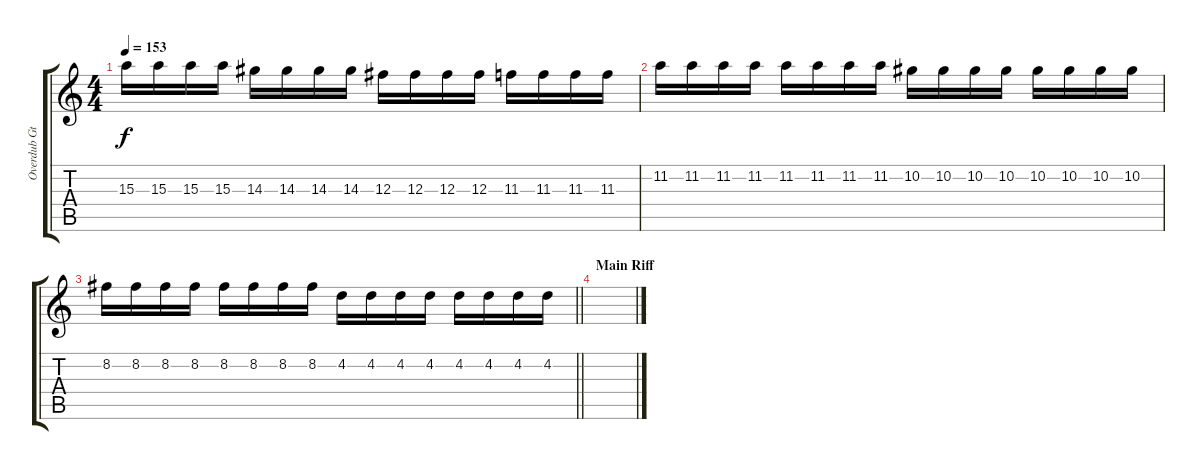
\track ("Overdub Gtr" "Overdub Gt") {instrument distortionguitar}
\staff {score tabs}
\tuning (Eb4 Bb3 Gb3 Db3 Ab2 Db2) {hide}
\ts (4 4)
\tempo 153
\clef g2
\ks c
15.3.16{dy f} 15.3.16 15.3.16 15.3.16 14.3.16 14.3.16 14.3.16 14.3.16 12.3.16 12.3.16 12.3.16 12.3.16 11.3.16 11.3.16 11.3.16 11.3.16 |
11.2.16 11.2.16 11.2.16 11.2.16 11.2.16 11.2.16 11.2.16 11.2.16 10.2.16 10.2.16 10.2.16 10.2.16 10.2.16 10.2.16 10.2.16 10.2.16 |
\barLineRight lightlight
8.2.16 8.2.16 8.2.16 8.2.16 8.2.16 8.2.16 8.2.16 8.2.16 4.2.16 4.2.16 4.2.16 4.2.16 4.2.16 4.2.16 4.2.16 4.2.16 |
\section ("" "Main Riff")
